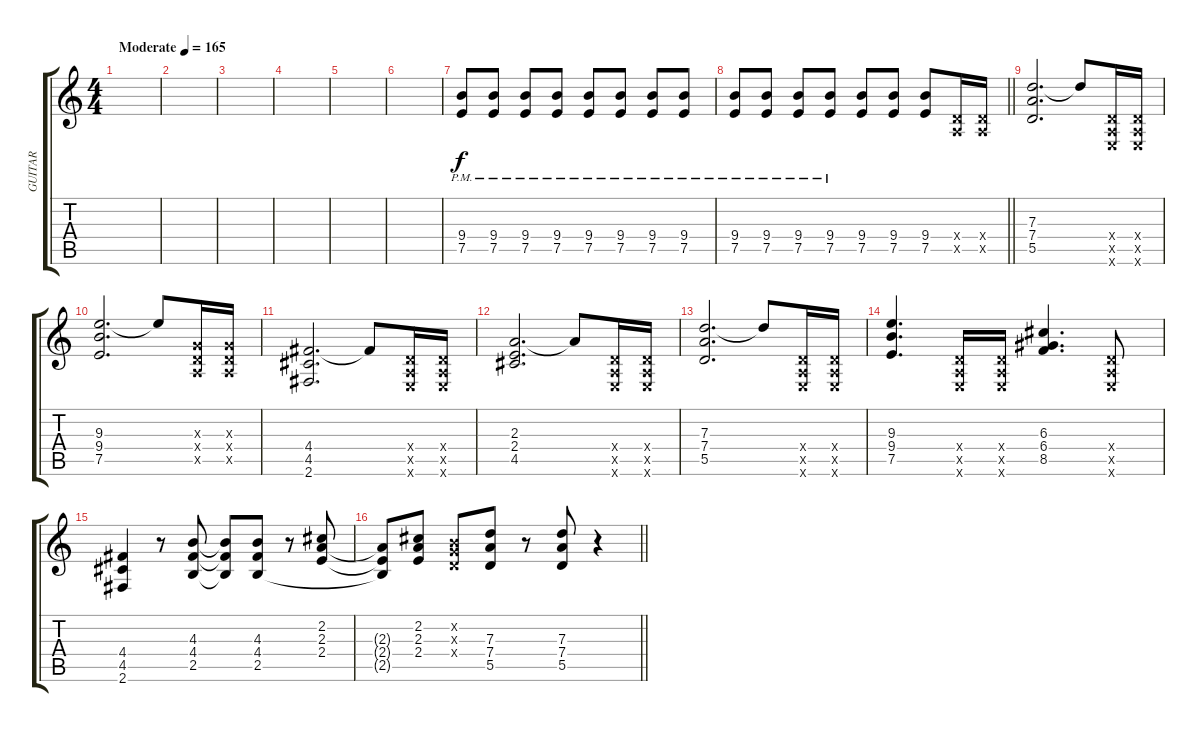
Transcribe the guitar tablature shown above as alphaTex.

\track ("GUITAR" "GUITAR") {instrument overdrivenguitar}
\staff {score tabs}
\tuning (E4 B3 G3 D3 A2 E2) {hide}
\ts (4 4)
\tempo (165 "Moderate")
\clef g2
\ks c
|
|
|
|
|
|
(9.4 7.5{pm}).8 (9.4 7.5{pm}).8 (9.4 7.5{pm}).8 (9.4 7.5{pm}).8 (9.4 7.5{pm}).8 (9.4 7.5{pm}).8 (9.4 7.5{pm}).8 (9.4 7.5{pm}).8 |
\barLineRight lightlight
(9.4 7.5{pm}).8 (9.4 7.5{pm}).8 (9.4 7.5{pm}).8 (9.4 7.5{pm}).8 (9.4 7.5).8 (9.4 7.5).8 (9.4 7.5).8 (0.4{x} 0.5{x}).16 (0.4{x} 0.5{x}).16 |
(7.3 7.4 5.5).2{d} 7.3{t}.8 (0.4{x} 0.5{x} 0.6{x}).16 (0.4{x} 0.5{x} 0.6{x}).16 |
(9.3 9.4 7.5).2{d} 9.3{t}.8 (0.3{x} 0.4{x} 0.5{x}).16 (0.3{x} 0.4{x} 0.5{x}).16 |
(4.4 4.5 2.6).2{d} 4.4{t}.8 (0.4{x} 0.5{x} 0.6{x}).16 (0.4{x} 0.5{x} 0.6{x}).16 |
(2.3 2.4 4.5).2{d} 2.3{t}.8 (0.4{x} 0.5{x} 0.6{x}).16 (0.4{x} 0.5{x} 0.6{x}).16 |
(7.3 7.4 5.5).2{d} 7.3{t}.8 (0.4{x} 0.5{x} 0.6{x}).16 (0.4{x} 0.5{x} 0.6{x}).16 |
(9.3 9.4 7.5).4{d} (0.4{x} 0.5{x} 0.6{x}).16 (0.4{x} 0.5{x} 0.6{x}).16 (6.3 6.4 8.5).4{d} (0.4{x} 0.5{x} 0.6{x}).8 |
(4.4 4.5 2.6).4 r.8 (4.3 4.4 2.5).8 (4.3{t} 4.4{t} 2.5{t}).8 (4.3 4.4 2.5).8 r.8 (2.2 2.3 2.4).8 |
\barLineRight lightlight
(2.3{t} 2.4{t} 2.5{t}).8 (2.2 2.3 2.4).8 (0.2{x} 0.3{x} 0.4{x}).8 (7.3 7.4 5.5).8 r.8 (7.3 7.4 5.5).8 r.4
